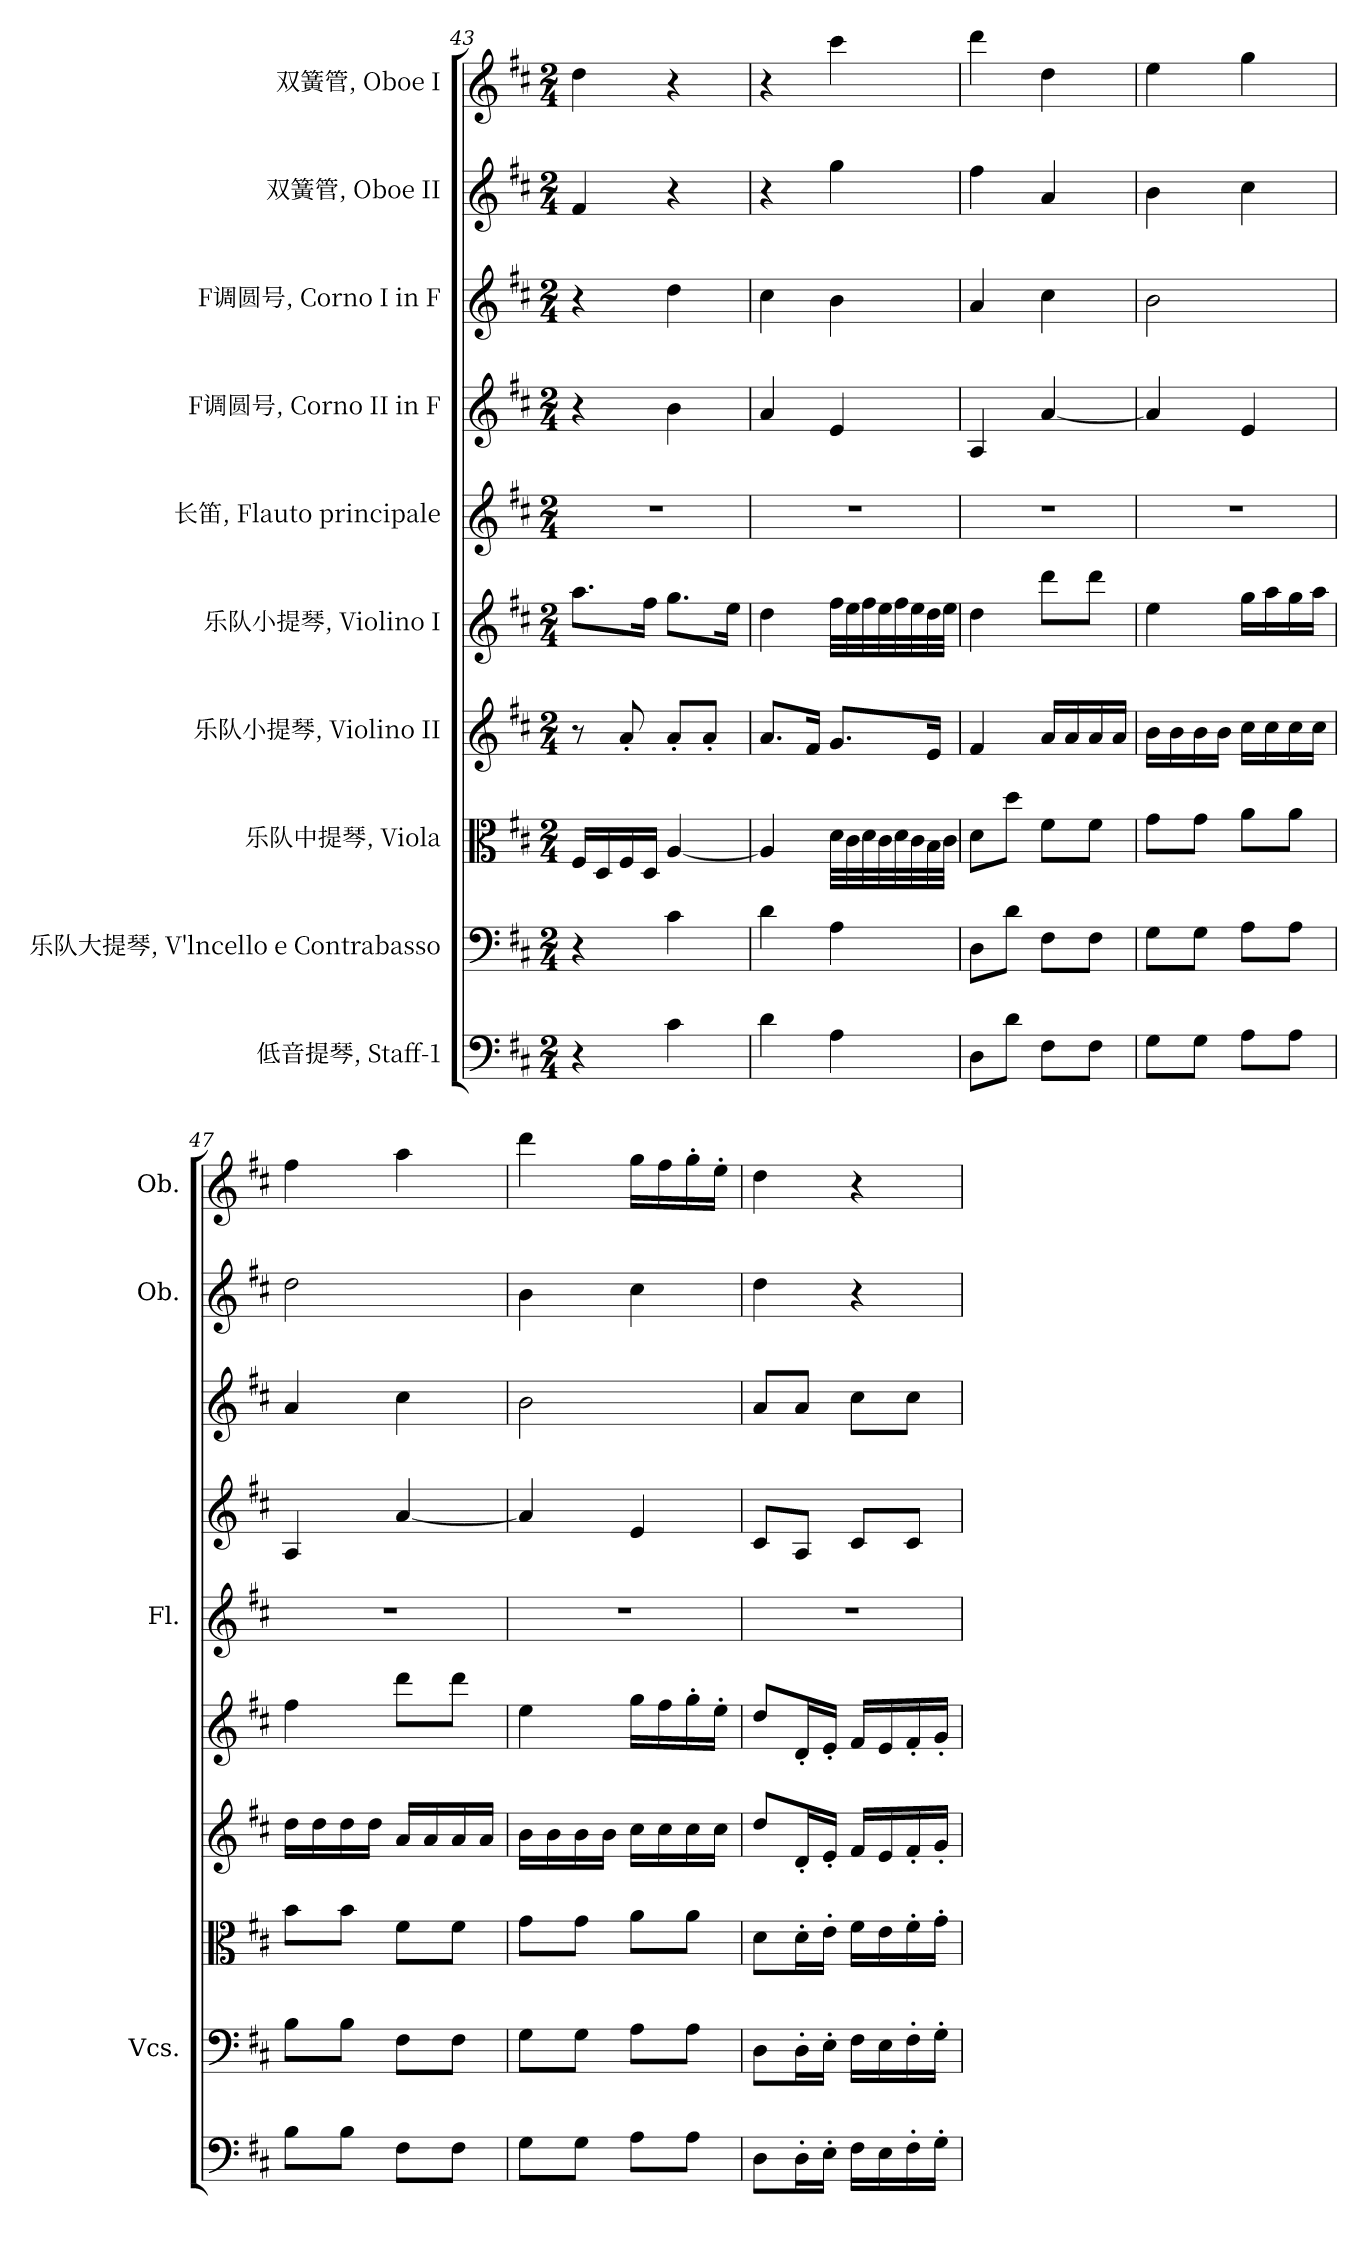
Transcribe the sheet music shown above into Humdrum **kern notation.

**kern	**kern	**kern	**kern	**kern	**kern	**kern	**kern	**kern	**kern
*part10	*part9	*part8	*part7	*part6	*part5	*part4	*part3	*part2	*part1
*staff10	*staff9	*staff8	*staff7	*staff6	*staff5	*staff4	*staff3	*staff2	*staff1
*I"低音提琴, Staff-1	*I"乐队大提琴, V'lncello e Contrabasso	*I"乐队中提琴, Viola	*I"乐队小提琴, Violino II	*I"乐队小提琴, Violino I	*I"长笛, Flauto principale	*I"F调圆号, Corno II in F	*I"F调圆号, Corno I in F	*I"双簧管, Oboe II	*I"双簧管, Oboe I
*	*I'Vcs.	*	*	*	*I'Fl.	*	*	*I'Ob.	*I'Ob.
*clefF4	*clefF4	*clefC3	*clefG2	*clefG2	*clefG2	*clefG2	*clefG2	*clefG2	*clefG2
*ITrd7c12	*	*	*	*	*	*ITrd4c7	*ITrd4c7	*	*
*k[f#c#]	*k[f#c#]	*k[f#c#]	*k[f#c#]	*k[f#c#]	*k[f#c#]	*k[f#]	*k[f#]	*k[f#c#]	*k[f#c#]
*M2/4	*M2/4	*M2/4	*M2/4	*M2/4	*M2/4	*M2/4	*M2/4	*M2/4	*M2/4
=43	=43	=43	=43	=43	=43	=43	=43	=43	=43
4r	4r	16F#/LL	8r	8.aa\L	2r	4r	4r	4f#/	4dd\
.	.	16D/	.	.	.	.	.	.	.
.	.	16F#/	8a'/	.	.	.	.	.	.
.	.	16D/JJ	.	16ff#\Jk	.	.	.	.	.
4C#\	4c#\	[4A/	8a'/L	8.gg\L	.	4e\	4g\	4r	4r
.	.	.	8a'/J	.	.	.	.	.	.
.	.	.	.	16ee\Jk	.	.	.	.	.
=44	=44	=44	=44	=44	=44	=44	=44	=44	=44
4D\	4d\	4A/]	8.a/L	4dd\	2r	4d/	4f#\	4r	4r
.	.	.	16f#/Jk	.	.	.	.	.	.
4AA\	4A\	32d\LLL	8.g/L	32ff#\LLL	.	4A/	4e\	4gg\	4ccc#\
.	.	32c#\	.	32ee\	.	.	.	.	.
.	.	32d\	.	32ff#\	.	.	.	.	.
.	.	32c#\	.	32ee\	.	.	.	.	.
.	.	32d\	.	32ff#\	.	.	.	.	.
.	.	32c#\	.	32ee\	.	.	.	.	.
.	.	32B\	16e/Jk	32dd\	.	.	.	.	.
.	.	32c#\JJJ	.	32ee\JJJ	.	.	.	.	.
=45	=45	=45	=45	=45	=45	=45	=45	=45	=45
8DD\L	8D\L	8d\L	4f#/	4dd\	2r	4D/	4d/	4ff#\	4ddd\
8D\J	8d\J	8dd\J	.	.	.	.	.	.	.
8FF#\L	8F#\L	8f#\L	16a/LL	8ddd\L	.	[4d/	4f#\	4a/	4dd\
.	.	.	16a/	.	.	.	.	.	.
8FF#\J	8F#\J	8f#\J	16a/	8ddd\J	.	.	.	.	.
.	.	.	16a/JJ	.	.	.	.	.	.
!!LO:PB:g=z
=46	=46	=46	=46	=46	=46	=46	=46	=46	=46
8GG\L	8G\L	8g\L	16b\LL	4ee\	2r	4d/]	2e\	4b\	4ee\
.	.	.	16b\	.	.	.	.	.	.
8GG\J	8G\J	8g\J	16b\	.	.	.	.	.	.
.	.	.	16b\JJ	.	.	.	.	.	.
8AA\L	8A\L	8a\L	16cc#\LL	16gg\LL	.	4A/	.	4cc#\	4gg\
.	.	.	16cc#\	16aa\	.	.	.	.	.
8AA\J	8A\J	8a\J	16cc#\	16gg\	.	.	.	.	.
.	.	.	16cc#\JJ	16aa\JJ	.	.	.	.	.
=47	=47	=47	=47	=47	=47	=47	=47	=47	=47
8BB\L	8B\L	8b\L	16dd\LL	4ff#\	2r	4D/	4d/	2dd\	4ff#\
.	.	.	16dd\	.	.	.	.	.	.
8BB\J	8B\J	8b\J	16dd\	.	.	.	.	.	.
.	.	.	16dd\JJ	.	.	.	.	.	.
8FF#\L	8F#\L	8f#\L	16a/LL	8ddd\L	.	[4d/	4f#\	.	4aa\
.	.	.	16a/	.	.	.	.	.	.
8FF#\J	8F#\J	8f#\J	16a/	8ddd\J	.	.	.	.	.
.	.	.	16a/JJ	.	.	.	.	.	.
=48	=48	=48	=48	=48	=48	=48	=48	=48	=48
8GG\L	8G\L	8g\L	16b\LL	4ee\	2r	4d/]	2e\	4b\	4ddd\
.	.	.	16b\	.	.	.	.	.	.
8GG\J	8G\J	8g\J	16b\	.	.	.	.	.	.
.	.	.	16b\JJ	.	.	.	.	.	.
8AA\L	8A\L	8a\L	16cc#\LL	16gg\LL	.	4A/	.	4cc#\	16gg\LL
.	.	.	16cc#\	16ff#\	.	.	.	.	16ff#\
8AA\J	8A\J	8a\J	16cc#\	16gg'\	.	.	.	.	16gg'\
.	.	.	16cc#\JJ	16ee'\JJ	.	.	.	.	16ee'\JJ
=49	=49	=49	=49	=49	=49	=49	=49	=49	=49
8DD\L	8D\L	8d\L	8dd/L	8dd/L	2r	8F#/L	8d/L	4dd\	4dd\
16DD'\L	16D'\L	16d'\L	16d'/L	16d'/L	.	8D/J	8d/J	.	.
16EE'\JJ	16E'\JJ	16e'\JJ	16e'/JJ	16e'/JJ	.	.	.	.	.
16FF#\LL	16F#\LL	16f#\LL	16f#/LL	16f#/LL	.	8F#/L	8f#\L	4r	4r
16EE\	16E\	16e\	16e/	16e/	.	.	.	.	.
16FF#'\	16F#'\	16f#'\	16f#'/	16f#'/	.	8F#/J	8f#\J	.	.
16GG'\JJ	16G'\JJ	16g'\JJ	16g'/JJ	16g'/JJ	.	.	.	.	.
=	=	=	=	=	=	=	=	=	=
*-	*-	*-	*-	*-	*-	*-	*-	*-	*-
